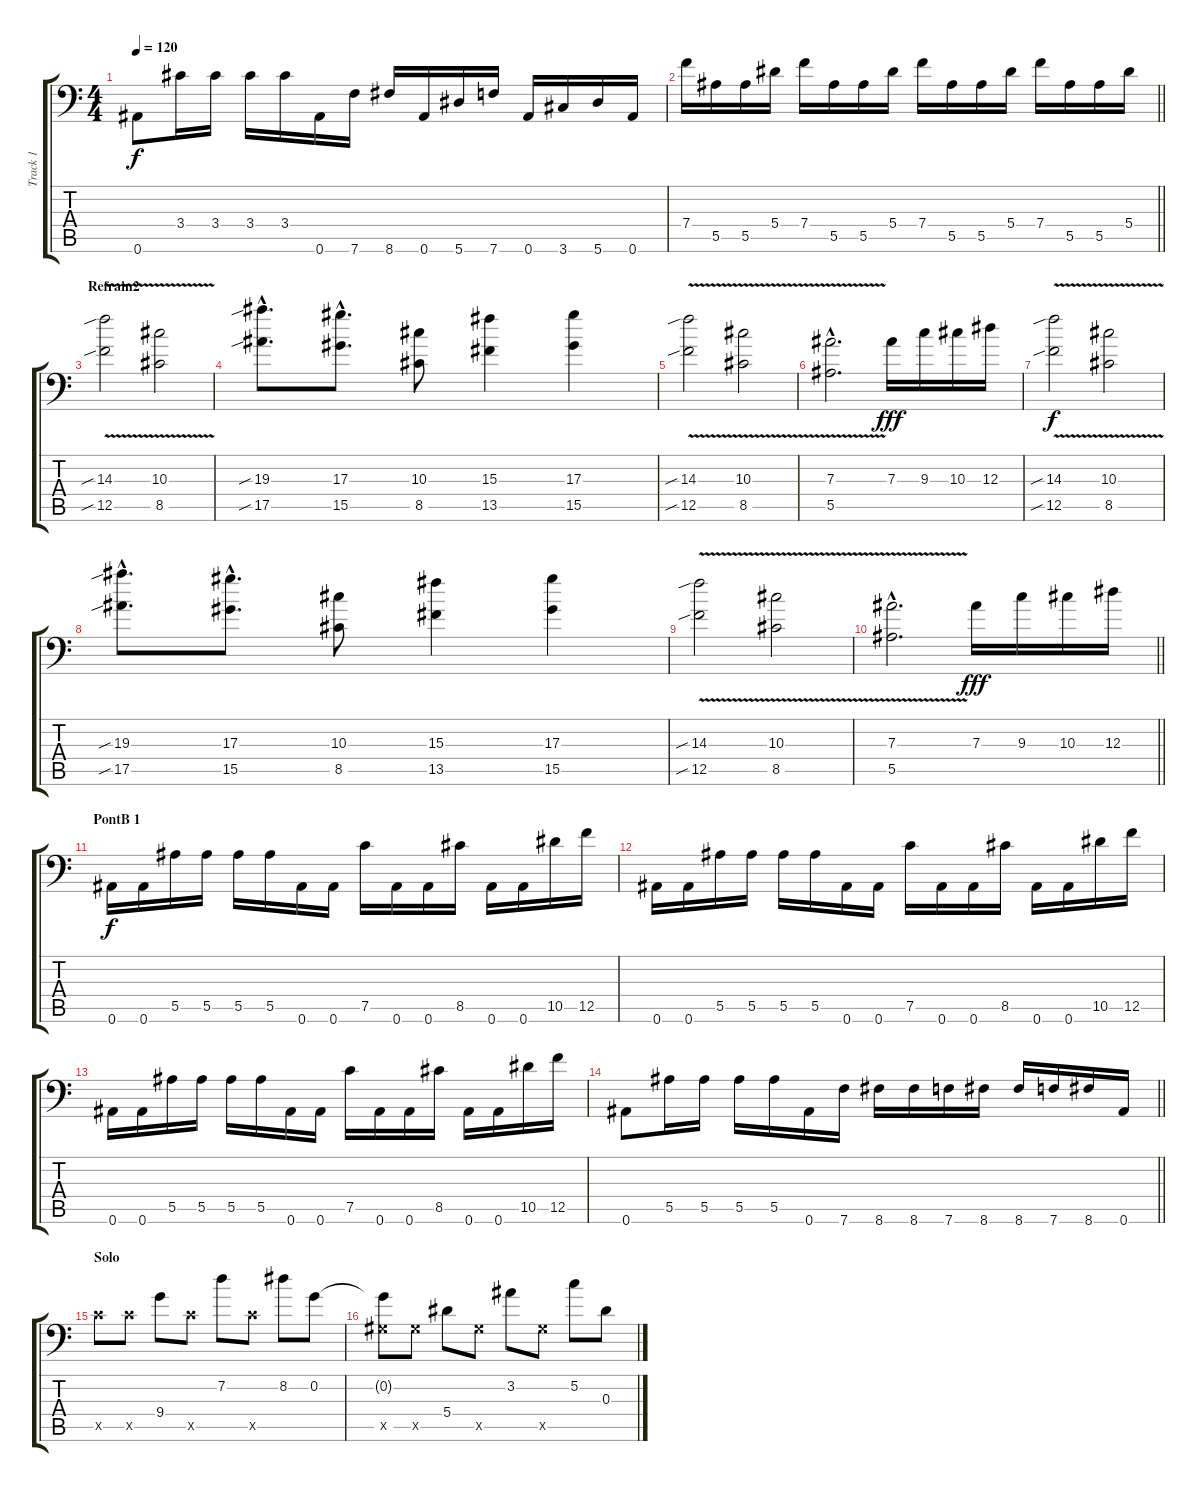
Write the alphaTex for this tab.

\track ("Track 1" "Track 1") {instrument overdrivenguitar}
\staff {score tabs}
\tuning (C4 G3 Eb3 Bb2 F2 Bb1) {hide}
\ts (4 4)
\tempo 120
\clef f4
\ks c
0.6.8{dy f} 3.4.16 3.4.16 3.4.16 3.4.16 0.6.16 7.6.16 8.6.16 0.6.16 5.6.16 7.6.16 0.6.16 3.6.16 5.6.16 0.6.16 |
\barLineRight lightlight
7.4.16 5.5.16 5.5.16 5.4.16 7.4.16 5.5.16 5.5.16 5.4.16 7.4.16 5.5.16 5.5.16 5.4.16 7.4.16 5.5.16 5.5.16 5.4.16 |
\section ("" "Refrain2")
(14.3{v sib} 12.5{sib}).2 (10.3{v} 8.5).2 |
(19.3{sib hac} 17.5{sib hac}).8{d} (17.3{hac} 15.5{hac}).8{d} (10.3 8.5).8 (15.3 13.5).4 (17.3 15.5).4 |
(14.3{v sib} 12.5{sib}).2 (10.3{v} 8.5).2 |
(7.3{v hac} 5.5{hac}).2{d} 7.3.16{dy fff} 9.3.16 10.3.16 12.3.16 |
(14.3{v sib} 12.5{sib}).2{dy f} (10.3{v} 8.5).2 |
(19.3{sib hac} 17.5{sib hac}).8{d} (17.3{hac} 15.5{hac}).8{d} (10.3 8.5).8 (15.3 13.5).4 (17.3 15.5).4 |
(14.3{v sib} 12.5{sib}).2 (10.3{v} 8.5).2 |
\barLineRight lightlight
(7.3{v hac} 5.5{hac}).2{d} 7.3.16{dy fff} 9.3.16 10.3.16 12.3.16 |
\section ("" "PontB 1")
0.6.16{dy f} 0.6.16 5.5.16 5.5.16 5.5.16 5.5.16 0.6.16 0.6.16 7.5.16 0.6.16 0.6.16 8.5.16 0.6.16 0.6.16 10.5.16 12.5.16 |
0.6.16 0.6.16 5.5.16 5.5.16 5.5.16 5.5.16 0.6.16 0.6.16 7.5.16 0.6.16 0.6.16 8.5.16 0.6.16 0.6.16 10.5.16 12.5.16 |
0.6.16 0.6.16 5.5.16 5.5.16 5.5.16 5.5.16 0.6.16 0.6.16 7.5.16 0.6.16 0.6.16 8.5.16 0.6.16 0.6.16 10.5.16 12.5.16 |
\barLineRight lightlight
0.6.8 5.5.16 5.5.16 5.5.16 5.5.16 0.6.16 7.6.16 8.6.16 8.6.16 7.6.16 8.6.16 8.6.16 7.6.16 8.6.16 0.6.16 |
\section ("" "Solo")
7.5{x}.8 7.5{x}.8 9.4.8 7.5{x}.8 7.2.8 7.5{x}.8 8.2.8 0.2.8 |
(0.2{t} 3.5{x}).8 3.5{x}.8 5.4.8 3.5{x}.8 3.2.8 3.5{x}.8 5.2.8 0.3.8
